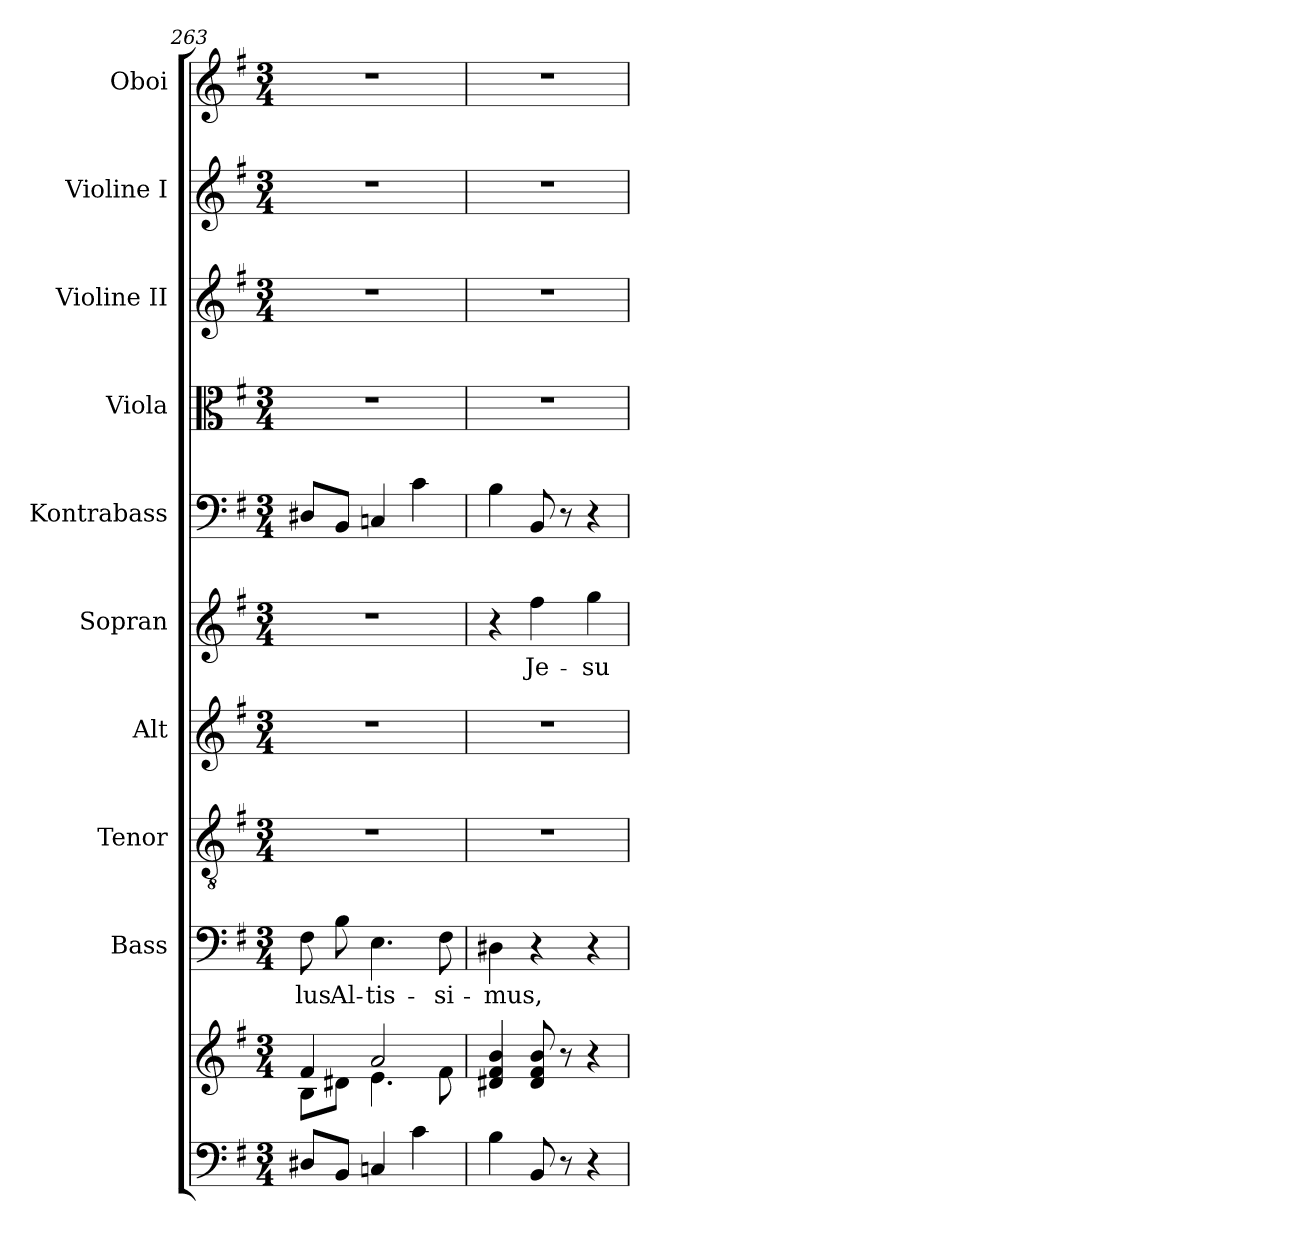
**kern	**kern	**kern	**text	**kern	**kern	**kern	**text	**kern	**kern	**kern	**kern	**kern
*part10	*part10	*part9	*part9	*part8	*part7	*part6	*part6	*part5	*part4	*part3	*part2	*part1
*staff11	*staff10	*staff9	*staff9	*staff8	*staff7	*staff6	*staff6	*staff5	*staff4	*staff3	*staff2	*staff1
*	*	*I"Bass	*	*I"Tenor	*I"Alt	*I"Sopran	*	*I"Kontrabass	*I"Viola	*I"Violine II	*I"Violine I	*I"Oboi
*	*	*I'B.	*	*I'T.	*I'A.	*I'S.	*	*I'Kb.	*I'Vla.	*I'Vl. II	*I'Vl. I	*I'Ob.
*clefF4	*clefG2	*clefF4	*	*clefGv2	*clefG2	*clefG2	*	*clefF4	*clefC3	*clefG2	*clefG2	*clefG2
*	*	*	*	*	*	*	*	*ITrd7c12	*	*	*	*
*k[f#]	*k[f#]	*k[f#]	*	*k[f#]	*k[f#]	*k[f#]	*	*k[f#]	*k[f#]	*k[f#]	*k[f#]	*k[f#]
*G:	*G:	*G:	*	*G:	*G:	*G:	*	*G:	*G:	*G:	*G:	*G:
*M3/4	*M3/4	*M3/4	*	*M3/4	*M3/4	*M3/4	*	*M3/4	*M3/4	*M3/4	*M3/4	*M3/4
=263	=263	=263	=263	=263	=263	=263	=263	=263	=263	=263	=263	=263
*	*^	*	*	*	*	*	*	*	*	*	*	*
!	!	!	!	!LO:LY:b	!	!	!	!	!	!	!	!	!
8D#X/L	4f#/	8B\L	8F#\	-lus	2.r	2.r	2.r	.	8DD#X/L	2.r	2.r	2.r	2.r
!	!	!	!	!LO:LY:b	!	!	!	!	!	!	!	!	!
8BB/J	.	8d#X\J	8B\	Al-	.	.	.	.	8BBB/J	.	.	.	.
!	!	!	!	!LO:LY:b	!	!	!	!	!	!	!	!	!
4Cn/	2a/	4.e\	4.E\	-tis-	.	.	.	.	4CCn/	.	.	.	.
4c\	.	.	.	.	.	.	.	.	4C\	.	.	.	.
!	!	!	!	!LO:LY:b	!	!	!	!	!	!	!	!	!
.	.	8f#\	8F#\	-si-	.	.	.	.	.	.	.	.	.
=264	=264	=264	=264	=264	=264	=264	=264	=264	=264	=264	=264	=264	=264
!	!	!	!	!LO:LY:b	!	!	!	!	!	!	!	!	!
*	*v	*v	*	*	*	*	*	*	*	*	*	*	*
4B\	4d#X/ 4f#/ 4b/	4D#X\	-mus,	2.r	2.r	4r	.	4BB\	2.r	2.r	2.r	2.r
!	!	!	!	!	!	!	!LO:LY:b	!	!	!	!	!
8BB/	8d#/ 8f#/ 8b/	4r	.	.	.	4ff#\	Je-	8BBB/	.	.	.	.
8r	8r	.	.	.	.	.	.	8r	.	.	.	.
!	!	!	!	!	!	!	!LO:LY:b	!	!	!	!	!
4r	4r	4r	.	.	.	4gg\	-su	4r	.	.	.	.
=	=	=	=	=	=	=	=	=	=	=	=	=
*-	*-	*-	*-	*-	*-	*-	*-	*-	*-	*-	*-	*-
